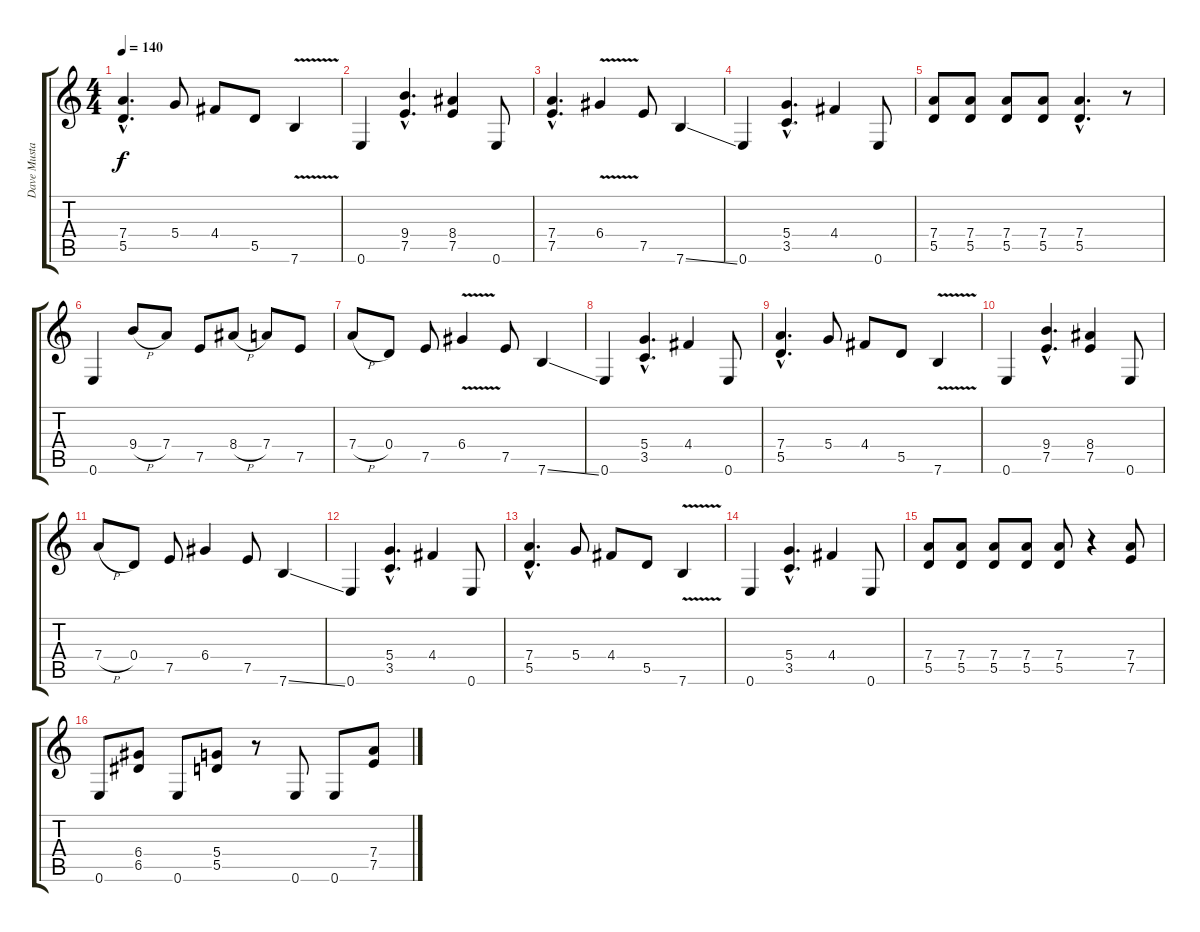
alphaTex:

\track ("Dave Mustane (Overdriven Guitar)" "Dave Musta") {instrument distortionguitar}
\staff {score tabs}
\tuning (E4 B3 G3 D3 A2 E2) {hide}
\ts (4 4)
\tempo 140
\clef g2
\ks c
(7.4{hac} 5.5{hac}).4{d dy f} 5.4.8 4.4.8 5.5.8 7.6{v}.4 |
0.6.4 (9.4{hac} 7.5{hac}).4{d} (8.4 7.5).4 0.6.8 |
(7.4{hac} 7.5{hac}).4{d} 6.4{v}.4 7.5.8 7.6{ss}.4 |
0.6.4 (5.4{hac} 3.5{hac}).4{d} 4.4.4 0.6.8 |
(7.4 5.5).8 (7.4 5.5).8 (7.4 5.5).8 (7.4 5.5).8 (7.4{hac} 5.5{hac}).4{d} r.8 |
0.6.4 9.4{h}.8 7.4.8 7.5.8 8.4{h}.8 7.4.8 7.5.8 |
7.4{h}.8 0.4.8 7.5.8 6.4{v}.4 7.5.8 7.6{ss}.4 |
0.6.4 (5.4{hac} 3.5{hac}).4{d} 4.4.4 0.6.8 |
(7.4{hac} 5.5{hac}).4{d} 5.4.8 4.4.8 5.5.8 7.6{v}.4 |
0.6.4 (9.4{hac} 7.5{hac}).4{d} (8.4 7.5).4 0.6.8 |
7.4{h}.8 0.4.8 7.5.8 6.4.4 7.5.8 7.6{ss}.4 |
0.6.4 (5.4{hac} 3.5{hac}).4{d} 4.4.4 0.6.8 |
(7.4{hac} 5.5{hac}).4{d} 5.4.8 4.4.8 5.5.8 7.6{v}.4 |
0.6.4 (5.4{hac} 3.5{hac}).4{d} 4.4.4 0.6.8 |
(7.4 5.5).8 (7.4 5.5).8 (7.4 5.5).8 (7.4 5.5).8 (7.4 5.5).8 r.4 (7.4 7.5).8 |
0.6.8 (6.4 6.5).8 0.6.8 (5.4 5.5).8 r.8 0.6.8 0.6.8 (7.4 7.5).8
